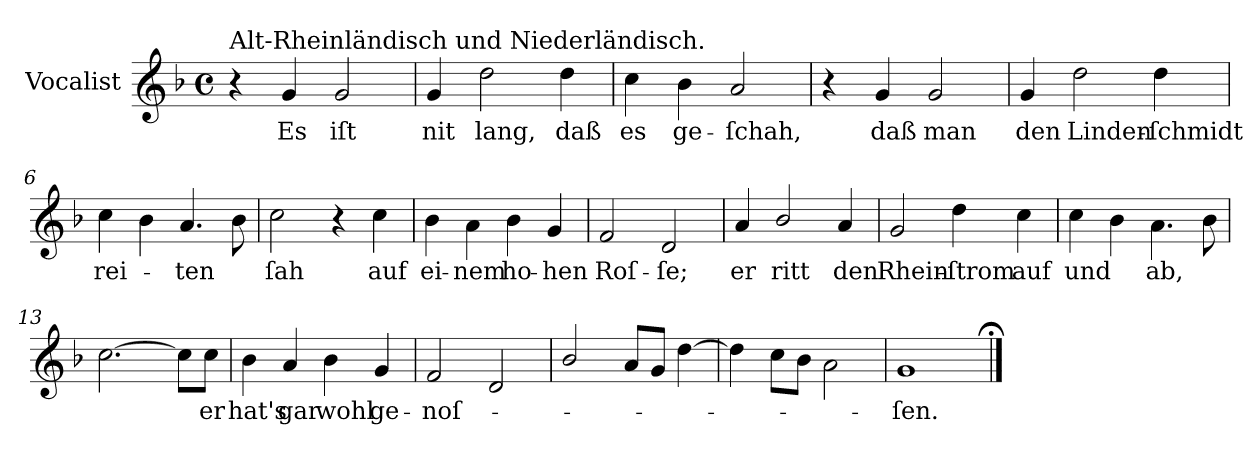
**kern	**text
*part1	*part1
*staff1	*staff1
*I"Vocalist	*
*k[b-]	*
*M4/4	*
*met(c)	*
=1	=1
!LO:TX:a:t=Alt-Rheinländisch und Niederländisch.	!
4r	.
4g	Es
2g	iſt
=2	=2
4g	nit
2dd	lang,
4dd	daß
=3	=3
4cc	es
4b-	ge-
2a	-ſchah,
=4	=4
4r	.
4g	daß
2g	man
=5	=5
4g	den
2dd	Linden-
4dd	-ſchmidt
=6	=6
4cc	rei-
4b-	.
4.a	-ten
8b-	.
=7	=7
2cc	ſah
4r	.
4cc	auf
=8	=8
4b-	ei-
4a\	-nem
4b-	ho-
4g	-hen
=9	=9
2f	Roſ-
2d	-ſe;
=10	=10
4a	er
2b-/	ritt
4a	den
=11	=11
2g	Rhein-
4dd	-ſtrom
4cc	auf
=12	=12
4cc	und
4b-	.
4.a\	ab,
8b-	.
=13	=13
[2.cc	.
8ccL]	.
8ccJ	er
=14	=14
4b-	hat's
4a	gar
4b-	wohl
4g	ge-
=15	=15
2f	-noſ-
2d	.
=16	=16
2b-/	.
8aL	.
8gJ	.
[4dd	.
=17	=17
4dd]	.
8ccL	.
8b-J	.
2a\	.
=18	=18
1g	-ſen.
==;	==;
*-	*-
